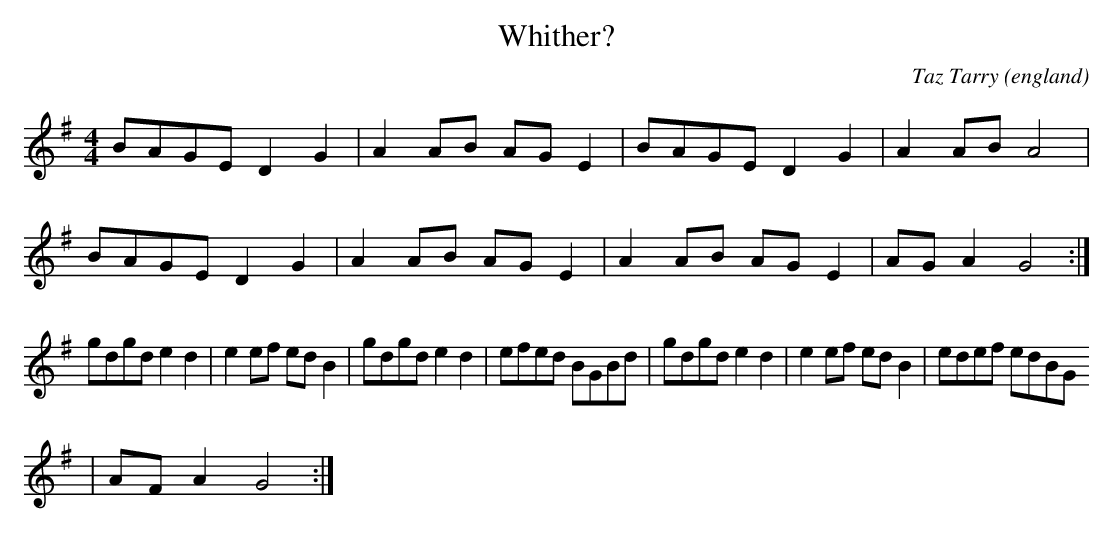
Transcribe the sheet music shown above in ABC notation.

X:1
T:Whither?
O:england
M:4/4
L:1/8
C:Taz Tarry
K:G
BAGE D2 G2|A2AB AGE2|BAGE D2 G2|A2ABA4|
BAGE D2 G2|A2AB AGE2|A2AB AGE2|AGA2G4:|
gdgd e2d2|e2ef ed B2|gdgd e2d2|efed BGBd|gdgd e2d2|e2ef ed B2|edef edBG
|AFA2 G4:|
